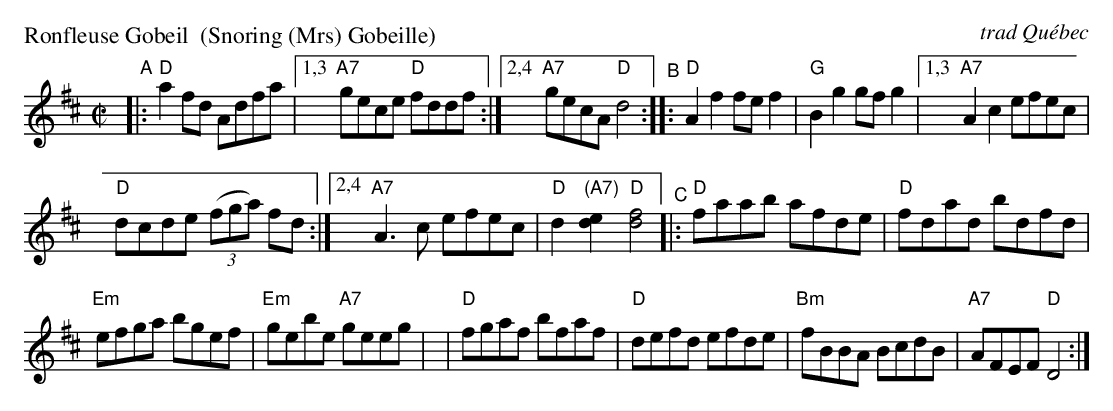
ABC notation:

X:1
P: Ronfleuse Gobeil  (Snoring (Mrs) Gobeille)
O: trad Qu\'ebec
M: C|
L: 1/8
K: D
"^A"|:\
"D"a2fd Adfa |[1,3 "A7"gece "D"fddf :|[2,4 "A7"gecA "D"d4 "^B":: "D"A2f2 fef2 | "G"B2g2 gfg2 |[1,3 "A7"A2c2 efec |
"D"dcde ((3fga) fd :|[2,4 "A7"A3c efec | "D"d2"(A7)"[e2d2] "D"[f4d4]  "^C" |: "D"faab afde | "D"fdad bdfd |
"Em"efga bgef | "Em"gebe "A7"geeg | | "D"fgaf bfaf | "D"defd efde | "Bm"fBBA BcdB | "A7"AFEF "D"D4 :|
